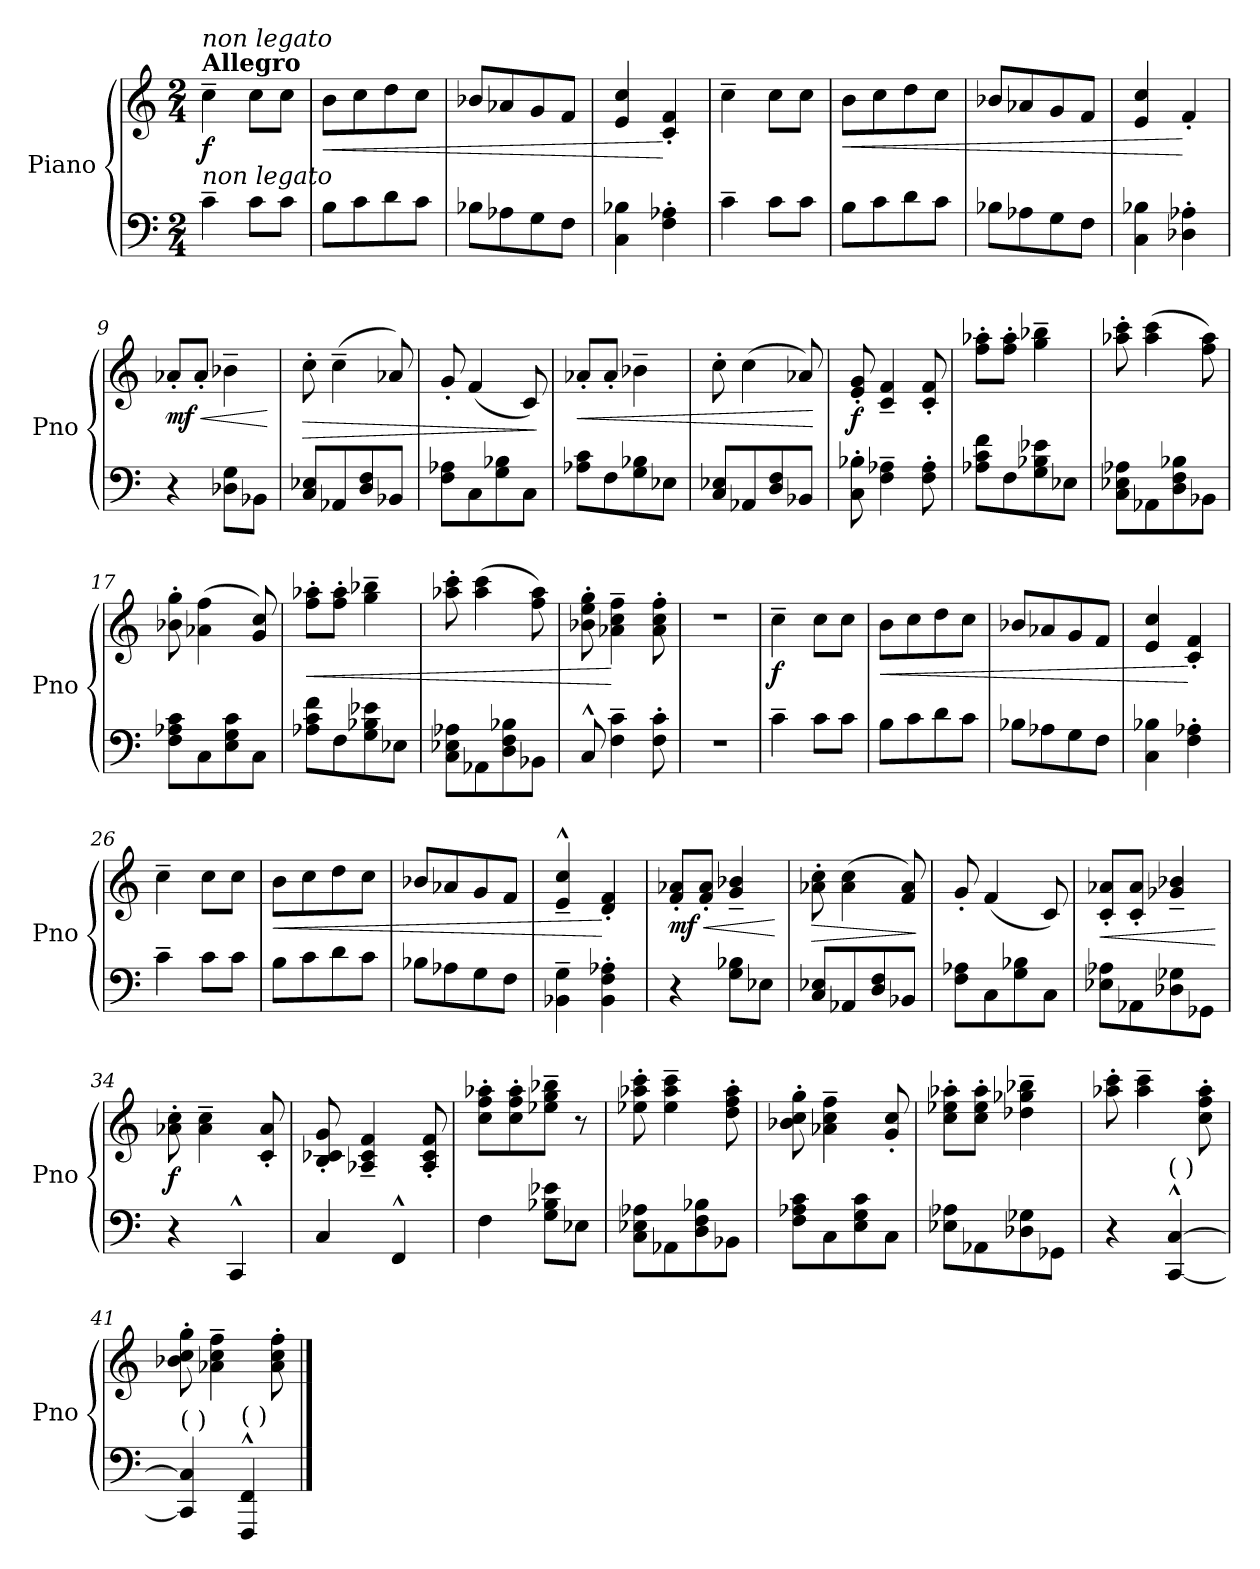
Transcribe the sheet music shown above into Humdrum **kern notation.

**kern	**kern	**dynam
*part1	*part1	*part1
*staff2	*staff1	*staff1/2
*I"Piano	*	*
*I'Pno	*	*
*clefF4	*clefG2	*
*k[]	*k[]	*
*M2/4	*M2/4	*
=1	=1	=1
!	!LO:TX:a:B:t=Allegro	!
!	!LO:TX:a:i:t=non legato	!
!LO:TX:a:i:t=non legato	!	!
!	!	!LO:DY:b
4c~\	4cc~\	f
8c\L	8cc\L	.
8c\J	8cc\J	.
=2	=2	=2
!	!	!LO:HP:b
8B\L	8b\L	<
8c\	8cc\	.
8d\	8dd\	.
8c\J	8cc\J	.
=3	=3	=3
8B-X\L	8b-X/L	.
8A-X\	8a-X/	.
8G\	8g/	.
8F\J	8f/J	.
=4	=4	=4
4C\ 4B-X\	4e/ 4cc/	.
4F\' 4A-X\'	4c/' 4f/'	[
=5	=5	=5
4c~\	4cc~\	.
8c\L	8cc\L	.
8c\J	8cc\J	.
=6	=6	=6
!	!	!LO:HP:b
8B\L	8b\L	<
8c\	8cc\	.
8d\	8dd\	.
8c\J	8cc\J	.
!!LO:LB:g=z
=7	=7	=7
8B-X\L	8b-X/L	.
8A-X\	8a-X/	.
8G\	8g/	.
8F\J	8f/J	.
=8	=8	=8
4C\ 4B-X\	4e/ 4cc/	.
4D-X\' 4A-X\'	4f'/	[
=9	=9	=9
!	!	!LO:HP:b
!	!	!LO:DY:n=1:b
4r	8a-X'/L	< mf
.	8a-'/J	.
8D-X\ 8G\L	4b-X~\	.
8BB-X\J	.	.
.	.	[
=10	=10	=10
!	!	!LO:HP:b
8C/ 8E-X/L	8cc'\	>
8AA-X/	(>4cc~\	.
8D/ 8F/	.	.
8BB-X/J	8a-X/)	.
=11	=11	=11
8F\ 8A-X\L	8g'/	.
8C\	(<4f/	.
8G\ 8B-X\	.	.
8C\J	8c/)	.
.	.	]
=12	=12	=12
!	!	!LO:HP:b
8A-X\ 8c\L	8a-X'/L	<
8F\	8a-'/J	.
8G\ 8B-X\	4b-X~\	.
8E-X\J	.	.
=13	=13	=13
8C/ 8E-X/L	8cc'\	.
8AA-X/	(>4cc\	.
8D/ 8F/	.	.
8BB-X/J	8a-X/)	.
.	.	[
!!LO:LB:g=z
=14	=14	=14
!	!	!LO:DY:b
8C\' 8B-X\'	8e/' 8g/'	f
4F\~ 4A-X\~	4c/~ 4f/~	.
8F\' 8A-\'	8c/' 8f/'	.
=15	=15	=15
!	!	!LO:DY:b
!	!	!LO:DY:n=1:b
8A-X\ 8c\ 8f\L	8ff\' 8aa-X\'L	other-dynamics f
8F\	8ff\' 8aa-\'J	.
8G\ 8B-X\ 8e-X\	4gg\~ 4bb-X\~	.
8E-X\J	.	.
=16	=16	=16
8C\ 8E-X\ 8A-X\L	8aa-X\' 8ccc\'	.
8AA-X\	(>4aa-\ 4ccc\	.
8D\ 8F\ 8B-X\	.	.
8BB-X\J	8ff\ 8aa-\)	.
=17	=17	=17
8F\ 8A-X\ 8c\L	8b-X\' 8gg\'	.
8C\	(>4a-X\ 4ff\	.
8E\ 8G\ 8c\	.	.
8C\J	8g/ 8cc/)	.
=18	=18	=18
!	!	!LO:HP:b
8A-X\ 8c\ 8f\L	8ff\' 8aa-X\'L	<
8F\	8ff\' 8aa-\'J	.
8G\ 8B-X\ 8e-X\	4gg\~ 4bb-X\~	.
8E-X\J	.	.
=19	=19	=19
8C\ 8E-X\ 8A-X\L	8aa-X\' 8ccc\'	.
8AA-X\	(>4aa-\ 4ccc\	.
8D\ 8F\ 8B-X\	.	.
8BB-X\J	8ff\ 8aa-\)	.
=20	=20	=20
8C^^/	8b-X\' 8ee\' 8gg\'	.
4F\~ 4c\~	4a-X\~ 4cc\~ 4ff\~	[
8F\' 8c\'	8a-\' 8cc\' 8ff\'	.
=21	=21	=21
2r	2r	.
!!LO:LB:g=z
=22	=22	=22
!	!	!LO:DY:b
4c~\	4cc~\	f
8c\L	8cc\L	.
8c\J	8cc\J	.
=23	=23	=23
!	!	!LO:HP:b
8B\L	8b\L	<
8c\	8cc\	.
8d\	8dd\	.
8c\J	8cc\J	.
=24	=24	=24
8B-X\L	8b-X/L	.
8A-X\	8a-X/	.
8G\	8g/	.
8F\J	8f/J	.
=25	=25	=25
4C\ 4B-X\	4e/ 4cc/	.
4F\' 4A-X\'	4c/' 4f/'	[
=26	=26	=26
4c~\	4cc~\	.
8c\L	8cc\L	.
8c\J	8cc\J	.
=27	=27	=27
!	!	!LO:HP:b
8B\L	8b\L	<
8c\	8cc\	.
8d\	8dd\	.
8c\J	8cc\J	.
=28	=28	=28
8B-X\L	8b-X/L	.
8A-X\	8a-X/	.
8G\	8g/	.
8F\J	8f/J	.
!!LO:LB:g=z
=29	=29	=29
4BB-X\~ 4G\~	4e/~^^ 4cc/~^^	.
4BB-\' 4F\' 4A-X\'	4d/' 4f/'	[
=30	=30	=30
!	!	!LO:HP:b
!	!	!LO:DY:n=1:b
4r	8f/' 8a-X/'L	< mf
.	8f/' 8a-/'J	.
8G\ 8B-X\L	4g/~ 4b-X/~	.
8E-X\J	.	.
.	.	[
=31	=31	=31
!	!	!LO:HP:b
8C/ 8E-X/L	8a-X\' 8cc\'	>
8AA-X/	(>4a-\ 4cc\	.
8D/ 8F/	.	.
8BB-X/J	8f/ 8a-/)	.
.	.	]
=32	=32	=32
8F\ 8A-X\L	8g'/	.
8C\	(<4f/	.
8G\ 8B-X\	.	.
8C\J	8c/)	.
=33	=33	=33
!	!	!LO:HP:b
8E-X\ 8A-X\L	8c/' 8a-X/'L	<
8AA-X\	8c/' 8a-/'J	.
8D-X\ 8G-X\	4g-X/~ 4b-X/~	.
8GG-X\J	.	.
.	.	[
=34	=34	=34
!	!	!LO:DY:b
4r	8a-X\' 8cc\'	f
.	4a-\~ 4cc\~	.
4CC^^/	.	.
.	8c/' 8a-/'	.
=35	=35	=35
4C/	8B/' 8c-X/' 8g/'	.
.	4A-X/~ 4c-/~ 4f/~	.
4FF^^/	.	.
.	8A-/' 8c-/' 8f/'	.
!!LO:LB:g=z
=36	=36	=36
!	!	!LO:DY:b
!	!	!LO:DY:n=1:b
4F\	8cc\' 8ff\' 8aa-X\'L	other-dynamics f
.	8cc\' 8ff\' 8aa-\'	.
8G\ 8B-X\ 8e-X\L	8ee-X\~ 8gg\~ 8bb-X\~J	.
8E-X\J	8r	.
=37	=37	=37
8C\ 8E-X\ 8A-X\L	8ee-X\' 8aa-X\' 8ccc\'	.
8AA-X\	4ee-\~ 4aa-\~ 4ccc\~	.
8D\ 8F\ 8B-X\	.	.
8BB-X\J	8dd\' 8ff\' 8aa-\'	.
=38	=38	=38
8F\ 8A-X\ 8c\L	8b-X\' 8cc\' 8gg\'	.
8C\	4a-X\~ 4cc\~ 4ff\~	.
8E\ 8G\ 8c\	.	.
8C\J	8g/' 8cc/'	.
=39	=39	=39
8E-X\ 8A-X\L	8cc\' 8ee-X\' 8aa-X\'L	.
8AA-X\	8cc\' 8ee-\' 8aa-\'J	.
8D-X\ 8G-X\	4dd-X\~ 4gg-X\~ 4bb-X\~	.
8GG-X\J	.	.
=40	=40	=40
4r	8aa-X\' 8ccc\'	.
.	4aa-\~ 4ccc\~	.
!LO:TX:a:t=(   )	!	!
[4CC/^^ [4C/^^	.	.
.	8cc\' 8ff\' 8aa-\'	.
=41	=41	=41
!LO:TX:a:t=(   )	!	!
4CC/] 4C/]	8b-X\' 8cc\' 8gg\'	.
.	4a-X\~ 4cc\~ 4ff\~	.
!LO:TX:a:t=(   )	!	!
4FFF/^^ 4FF/^^	.	.
.	8a-\' 8cc\' 8ff\'	.
==	==	==
*-	*-	*-
